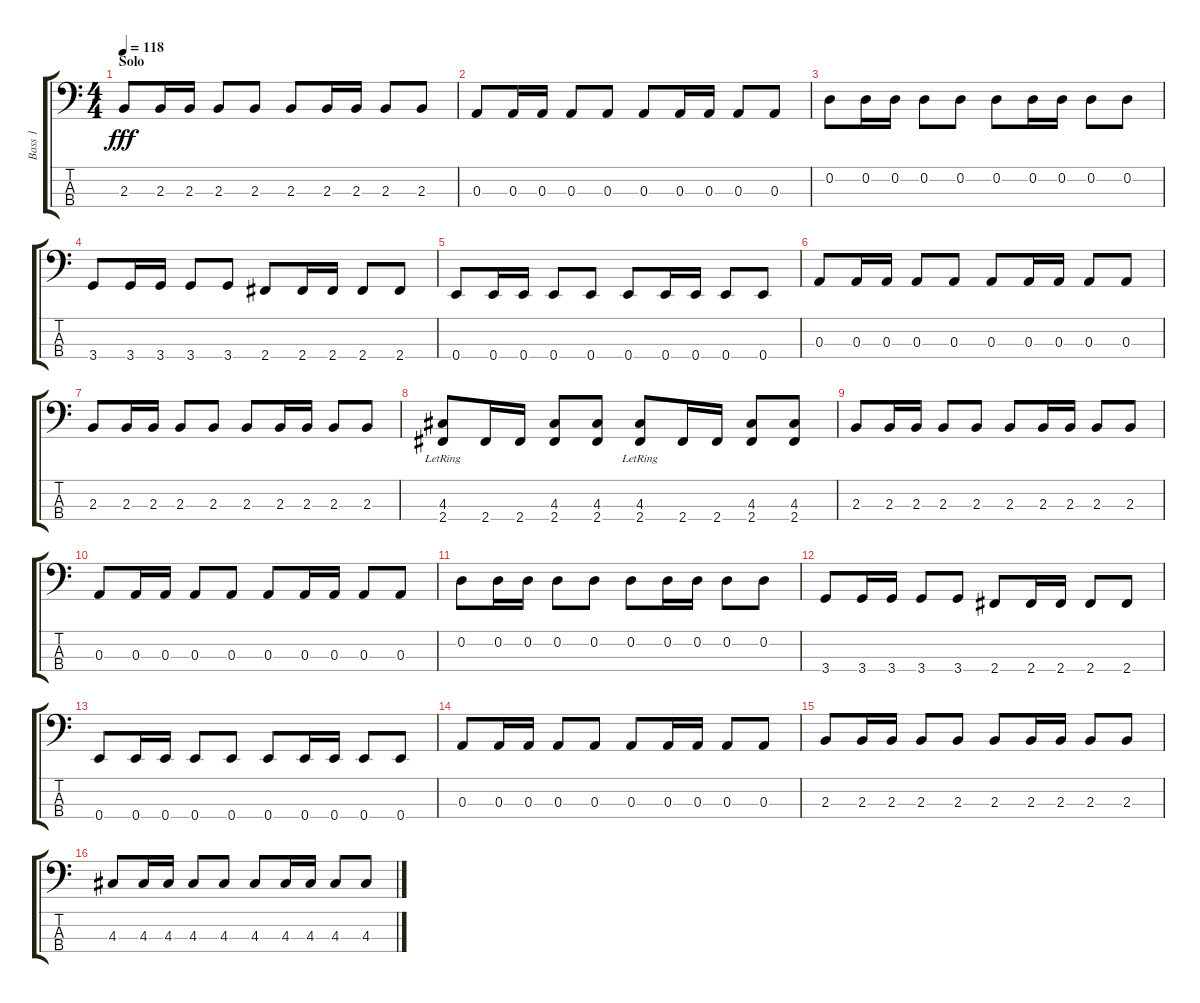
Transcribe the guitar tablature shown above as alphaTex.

\track ("Bass 1" "Bass 1") {instrument electricbassfinger}
\staff {score tabs}
\tuning (G2 D2 A1 E1) {hide}
\ts (4 4)
\section ("" "Solo")
\tempo 118
\clef f4
\ks c
2.3.8{dy fff volume 10 balance 8} 2.3.16 2.3.16 2.3.8 2.3.8 2.3.8 2.3.16 2.3.16 2.3.8 2.3.8 |
0.3.8 0.3.16 0.3.16 0.3.8 0.3.8 0.3.8 0.3.16 0.3.16 0.3.8 0.3.8 |
0.2.8 0.2.16 0.2.16 0.2.8 0.2.8 0.2.8 0.2.16 0.2.16 0.2.8 0.2.8 |
3.4.8 3.4.16 3.4.16 3.4.8 3.4.8 2.4.8 2.4.16 2.4.16 2.4.8 2.4.8 |
0.4.8 0.4.16 0.4.16 0.4.8 0.4.8 0.4.8 0.4.16 0.4.16 0.4.8 0.4.8 |
0.3.8 0.3.16 0.3.16 0.3.8 0.3.8 0.3.8 0.3.16 0.3.16 0.3.8 0.3.8 |
2.3.8 2.3.16 2.3.16 2.3.8 2.3.8 2.3.8 2.3.16 2.3.16 2.3.8 2.3.8 |
(4.3{lr} 2.4).8 2.4.16 2.4.16 (4.3 2.4).8 (4.3 2.4).8 (4.3{lr} 2.4).8 2.4.16 2.4.16 (4.3 2.4).8 (4.3 2.4).8 |
2.3.8 2.3.16 2.3.16 2.3.8 2.3.8 2.3.8 2.3.16 2.3.16 2.3.8 2.3.8 |
0.3.8 0.3.16 0.3.16 0.3.8 0.3.8 0.3.8 0.3.16 0.3.16 0.3.8 0.3.8 |
0.2.8 0.2.16 0.2.16 0.2.8 0.2.8 0.2.8 0.2.16 0.2.16 0.2.8 0.2.8 |
3.4.8 3.4.16 3.4.16 3.4.8 3.4.8 2.4.8 2.4.16 2.4.16 2.4.8 2.4.8 |
0.4.8 0.4.16 0.4.16 0.4.8 0.4.8 0.4.8 0.4.16 0.4.16 0.4.8 0.4.8 |
0.3.8 0.3.16 0.3.16 0.3.8 0.3.8 0.3.8 0.3.16 0.3.16 0.3.8 0.3.8 |
2.3.8 2.3.16 2.3.16 2.3.8 2.3.8 2.3.8 2.3.16 2.3.16 2.3.8 2.3.8 |
4.3.8 4.3.16 4.3.16 4.3.8 4.3.8 4.3.8 4.3.16 4.3.16 4.3.8 4.3.8
